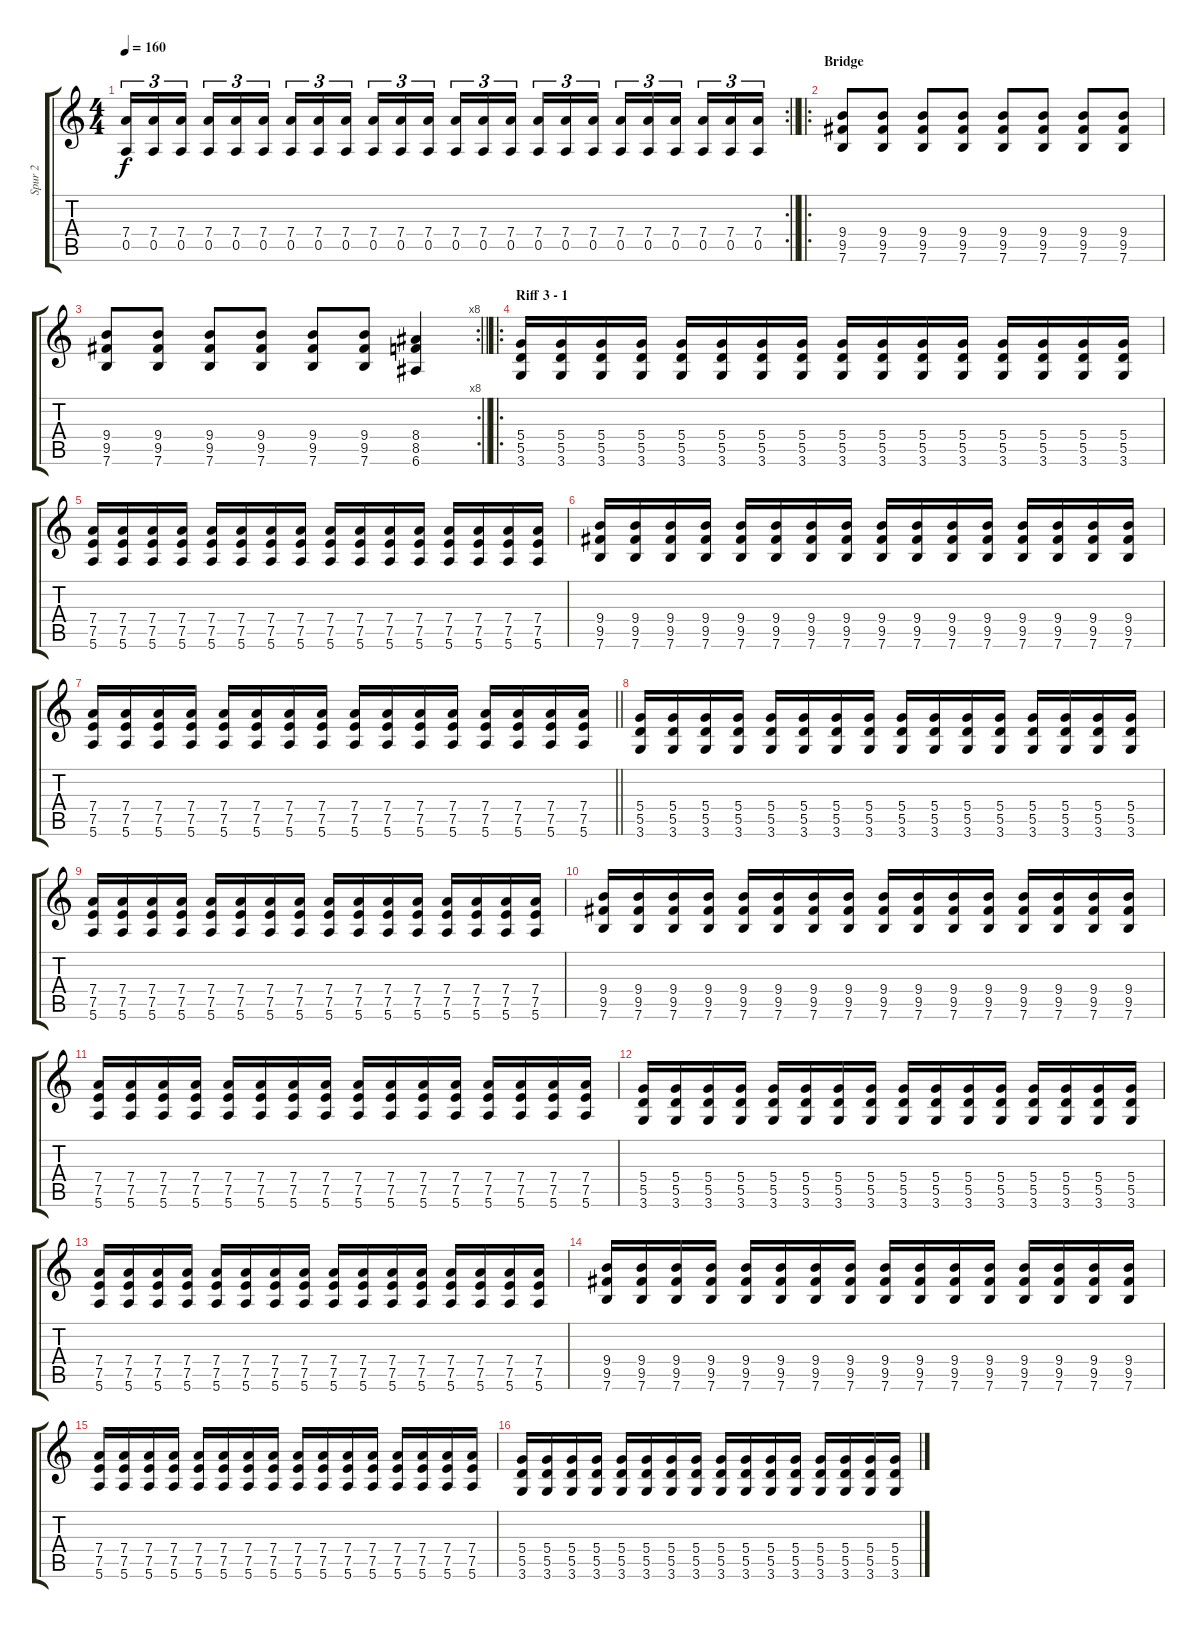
\track ("Spur 2" "Spur 2") {instrument distortionguitar}
\staff {score tabs}
\tuning (E4 B3 G3 D3 A2 E2) {hide}
\rc 2
\ts (4 4)
\tempo 160
\clef g2
\barLineRight lightlight
\ks c
(7.4 0.5).16{tu (3 2) dy f} (7.4 0.5).16{tu (3 2)} (7.4 0.5).16{tu (3 2) beam splitsecondary} (7.4 0.5).16{tu (3 2)} (7.4 0.5).16{tu (3 2)} (7.4 0.5).16{tu (3 2)} (7.4 0.5).16{tu (3 2)} (7.4 0.5).16{tu (3 2)} (7.4 0.5).16{tu (3 2) beam splitsecondary} (7.4 0.5).16{tu (3 2)} (7.4 0.5).16{tu (3 2)} (7.4 0.5).16{tu (3 2)} (7.4 0.5).16{tu (3 2)} (7.4 0.5).16{tu (3 2)} (7.4 0.5).16{tu (3 2) beam splitsecondary} (7.4 0.5).16{tu (3 2)} (7.4 0.5).16{tu (3 2)} (7.4 0.5).16{tu (3 2)} (7.4 0.5).16{tu (3 2)} (7.4 0.5).16{tu (3 2)} (7.4 0.5).16{tu (3 2) beam splitsecondary} (7.4 0.5).16{tu (3 2)} (7.4 0.5).16{tu (3 2)} (7.4 0.5).16{tu (3 2)} |
\ro
\section ("" "Bridge")
(9.4 9.5 7.6).8 (9.4 9.5 7.6).8 (9.4 9.5 7.6).8 (9.4 9.5 7.6).8 (9.4 9.5 7.6).8 (9.4 9.5 7.6).8 (9.4 9.5 7.6).8 (9.4 9.5 7.6).8 |
\rc 8
\barLineRight lightlight
(9.4 9.5 7.6).8 (9.4 9.5 7.6).8 (9.4 9.5 7.6).8 (9.4 9.5 7.6).8 (9.4 9.5 7.6).8 (9.4 9.5 7.6).8 (8.4 8.5 6.6).4 |
\ro
\section ("" "Riff 3 - 1")
(5.4 5.5 3.6).16 (5.4 5.5 3.6).16 (5.4 5.5 3.6).16 (5.4 5.5 3.6).16 (5.4 5.5 3.6).16 (5.4 5.5 3.6).16 (5.4 5.5 3.6).16 (5.4 5.5 3.6).16 (5.4 5.5 3.6).16 (5.4 5.5 3.6).16 (5.4 5.5 3.6).16 (5.4 5.5 3.6).16 (5.4 5.5 3.6).16 (5.4 5.5 3.6).16 (5.4 5.5 3.6).16 (5.4 5.5 3.6).16 |
(7.4 7.5 5.6).16 (7.4 7.5 5.6).16 (7.4 7.5 5.6).16 (7.4 7.5 5.6).16 (7.4 7.5 5.6).16 (7.4 7.5 5.6).16 (7.4 7.5 5.6).16 (7.4 7.5 5.6).16 (7.4 7.5 5.6).16 (7.4 7.5 5.6).16 (7.4 7.5 5.6).16 (7.4 7.5 5.6).16 (7.4 7.5 5.6).16 (7.4 7.5 5.6).16 (7.4 7.5 5.6).16 (7.4 7.5 5.6).16 |
(9.4 9.5 7.6).16 (9.4 9.5 7.6).16 (9.4 9.5 7.6).16 (9.4 9.5 7.6).16 (9.4 9.5 7.6).16 (9.4 9.5 7.6).16 (9.4 9.5 7.6).16 (9.4 9.5 7.6).16 (9.4 9.5 7.6).16 (9.4 9.5 7.6).16 (9.4 9.5 7.6).16 (9.4 9.5 7.6).16 (9.4 9.5 7.6).16 (9.4 9.5 7.6).16 (9.4 9.5 7.6).16 (9.4 9.5 7.6).16 |
\barLineRight lightlight
(7.4 7.5 5.6).16 (7.4 7.5 5.6).16 (7.4 7.5 5.6).16 (7.4 7.5 5.6).16 (7.4 7.5 5.6).16 (7.4 7.5 5.6).16 (7.4 7.5 5.6).16 (7.4 7.5 5.6).16 (7.4 7.5 5.6).16 (7.4 7.5 5.6).16 (7.4 7.5 5.6).16 (7.4 7.5 5.6).16 (7.4 7.5 5.6).16 (7.4 7.5 5.6).16 (7.4 7.5 5.6).16 (7.4 7.5 5.6).16 |
(5.4 5.5 3.6).16 (5.4 5.5 3.6).16 (5.4 5.5 3.6).16 (5.4 5.5 3.6).16 (5.4 5.5 3.6).16 (5.4 5.5 3.6).16 (5.4 5.5 3.6).16 (5.4 5.5 3.6).16 (5.4 5.5 3.6).16 (5.4 5.5 3.6).16 (5.4 5.5 3.6).16 (5.4 5.5 3.6).16 (5.4 5.5 3.6).16 (5.4 5.5 3.6).16 (5.4 5.5 3.6).16 (5.4 5.5 3.6).16 |
(7.4 7.5 5.6).16 (7.4 7.5 5.6).16 (7.4 7.5 5.6).16 (7.4 7.5 5.6).16 (7.4 7.5 5.6).16 (7.4 7.5 5.6).16 (7.4 7.5 5.6).16 (7.4 7.5 5.6).16 (7.4 7.5 5.6).16 (7.4 7.5 5.6).16 (7.4 7.5 5.6).16 (7.4 7.5 5.6).16 (7.4 7.5 5.6).16 (7.4 7.5 5.6).16 (7.4 7.5 5.6).16 (7.4 7.5 5.6).16 |
(9.4 9.5 7.6).16 (9.4 9.5 7.6).16 (9.4 9.5 7.6).16 (9.4 9.5 7.6).16 (9.4 9.5 7.6).16 (9.4 9.5 7.6).16 (9.4 9.5 7.6).16 (9.4 9.5 7.6).16 (9.4 9.5 7.6).16 (9.4 9.5 7.6).16 (9.4 9.5 7.6).16 (9.4 9.5 7.6).16 (9.4 9.5 7.6).16 (9.4 9.5 7.6).16 (9.4 9.5 7.6).16 (9.4 9.5 7.6).16 |
(7.4 7.5 5.6).16 (7.4 7.5 5.6).16 (7.4 7.5 5.6).16 (7.4 7.5 5.6).16 (7.4 7.5 5.6).16 (7.4 7.5 5.6).16 (7.4 7.5 5.6).16 (7.4 7.5 5.6).16 (7.4 7.5 5.6).16 (7.4 7.5 5.6).16 (7.4 7.5 5.6).16 (7.4 7.5 5.6).16 (7.4 7.5 5.6).16 (7.4 7.5 5.6).16 (7.4 7.5 5.6).16 (7.4 7.5 5.6).16 |
(5.4 5.5 3.6).16 (5.4 5.5 3.6).16 (5.4 5.5 3.6).16 (5.4 5.5 3.6).16 (5.4 5.5 3.6).16 (5.4 5.5 3.6).16 (5.4 5.5 3.6).16 (5.4 5.5 3.6).16 (5.4 5.5 3.6).16 (5.4 5.5 3.6).16 (5.4 5.5 3.6).16 (5.4 5.5 3.6).16 (5.4 5.5 3.6).16 (5.4 5.5 3.6).16 (5.4 5.5 3.6).16 (5.4 5.5 3.6).16 |
(7.4 7.5 5.6).16 (7.4 7.5 5.6).16 (7.4 7.5 5.6).16 (7.4 7.5 5.6).16 (7.4 7.5 5.6).16 (7.4 7.5 5.6).16 (7.4 7.5 5.6).16 (7.4 7.5 5.6).16 (7.4 7.5 5.6).16 (7.4 7.5 5.6).16 (7.4 7.5 5.6).16 (7.4 7.5 5.6).16 (7.4 7.5 5.6).16 (7.4 7.5 5.6).16 (7.4 7.5 5.6).16 (7.4 7.5 5.6).16 |
(9.4 9.5 7.6).16 (9.4 9.5 7.6).16 (9.4 9.5 7.6).16 (9.4 9.5 7.6).16 (9.4 9.5 7.6).16 (9.4 9.5 7.6).16 (9.4 9.5 7.6).16 (9.4 9.5 7.6).16 (9.4 9.5 7.6).16 (9.4 9.5 7.6).16 (9.4 9.5 7.6).16 (9.4 9.5 7.6).16 (9.4 9.5 7.6).16 (9.4 9.5 7.6).16 (9.4 9.5 7.6).16 (9.4 9.5 7.6).16 |
(7.4 7.5 5.6).16 (7.4 7.5 5.6).16 (7.4 7.5 5.6).16 (7.4 7.5 5.6).16 (7.4 7.5 5.6).16 (7.4 7.5 5.6).16 (7.4 7.5 5.6).16 (7.4 7.5 5.6).16 (7.4 7.5 5.6).16 (7.4 7.5 5.6).16 (7.4 7.5 5.6).16 (7.4 7.5 5.6).16 (7.4 7.5 5.6).16 (7.4 7.5 5.6).16 (7.4 7.5 5.6).16 (7.4 7.5 5.6).16 |
(5.4 5.5 3.6).16 (5.4 5.5 3.6).16 (5.4 5.5 3.6).16 (5.4 5.5 3.6).16 (5.4 5.5 3.6).16 (5.4 5.5 3.6).16 (5.4 5.5 3.6).16 (5.4 5.5 3.6).16 (5.4 5.5 3.6).16 (5.4 5.5 3.6).16 (5.4 5.5 3.6).16 (5.4 5.5 3.6).16 (5.4 5.5 3.6).16 (5.4 5.5 3.6).16 (5.4 5.5 3.6).16 (5.4 5.5 3.6).16
